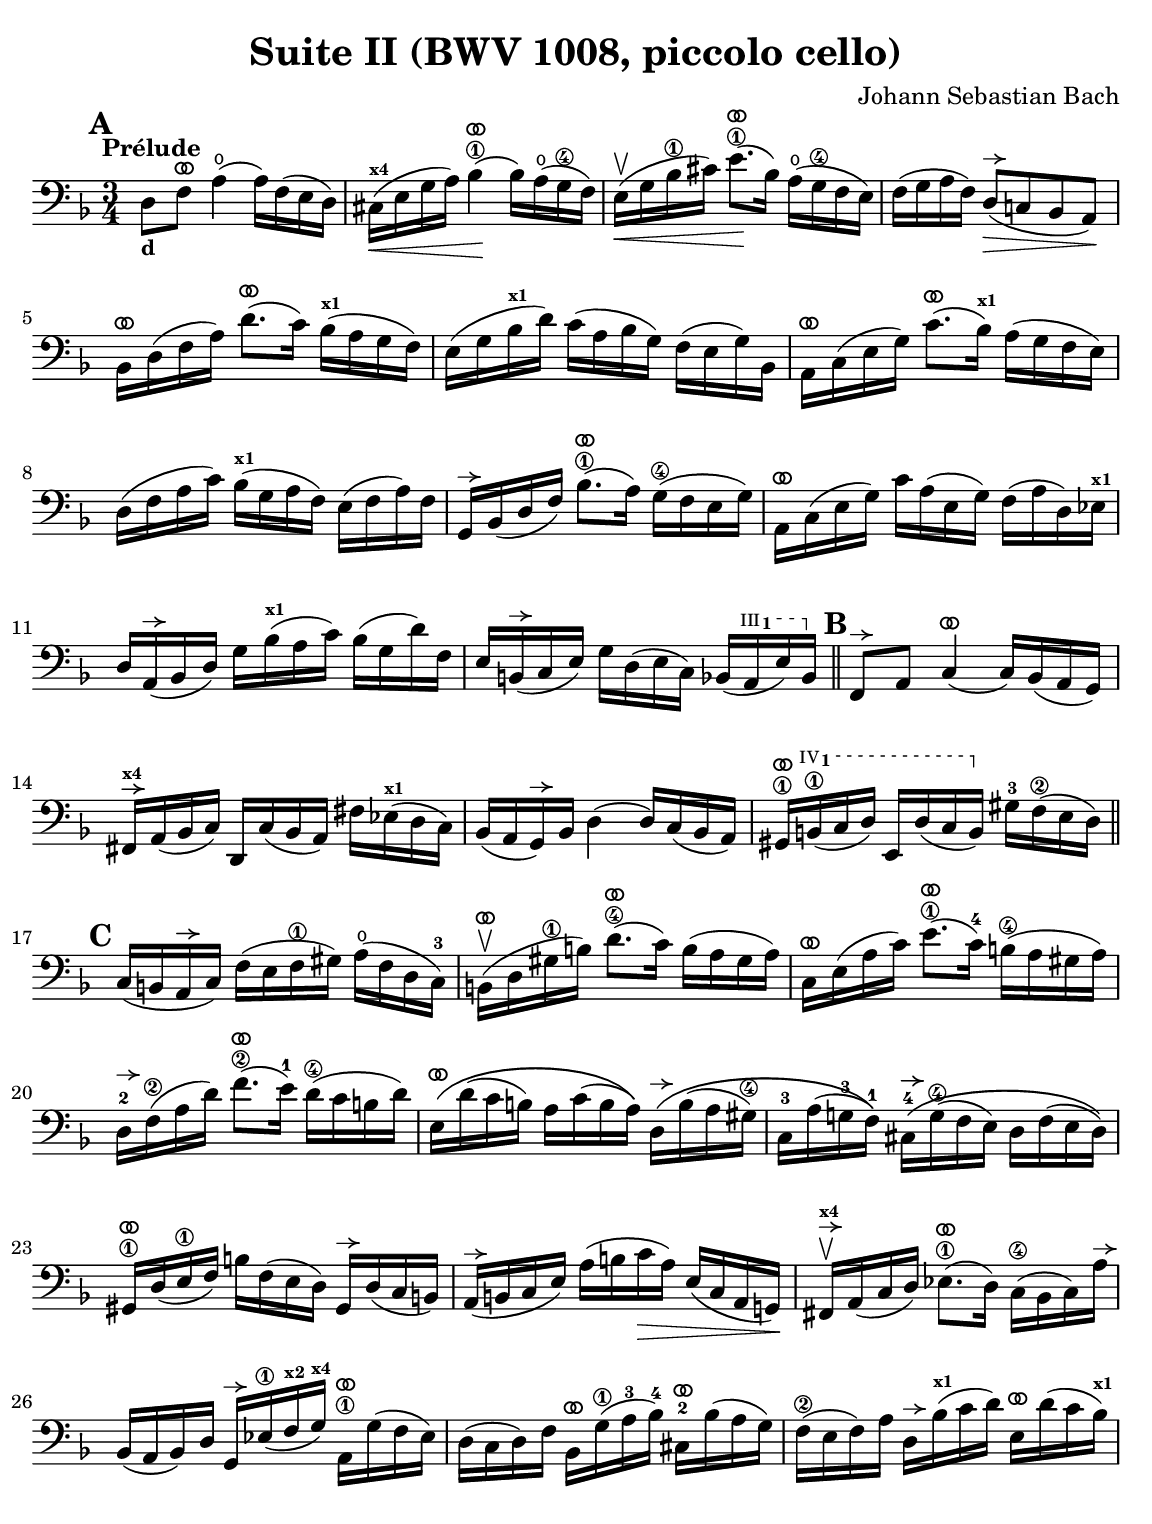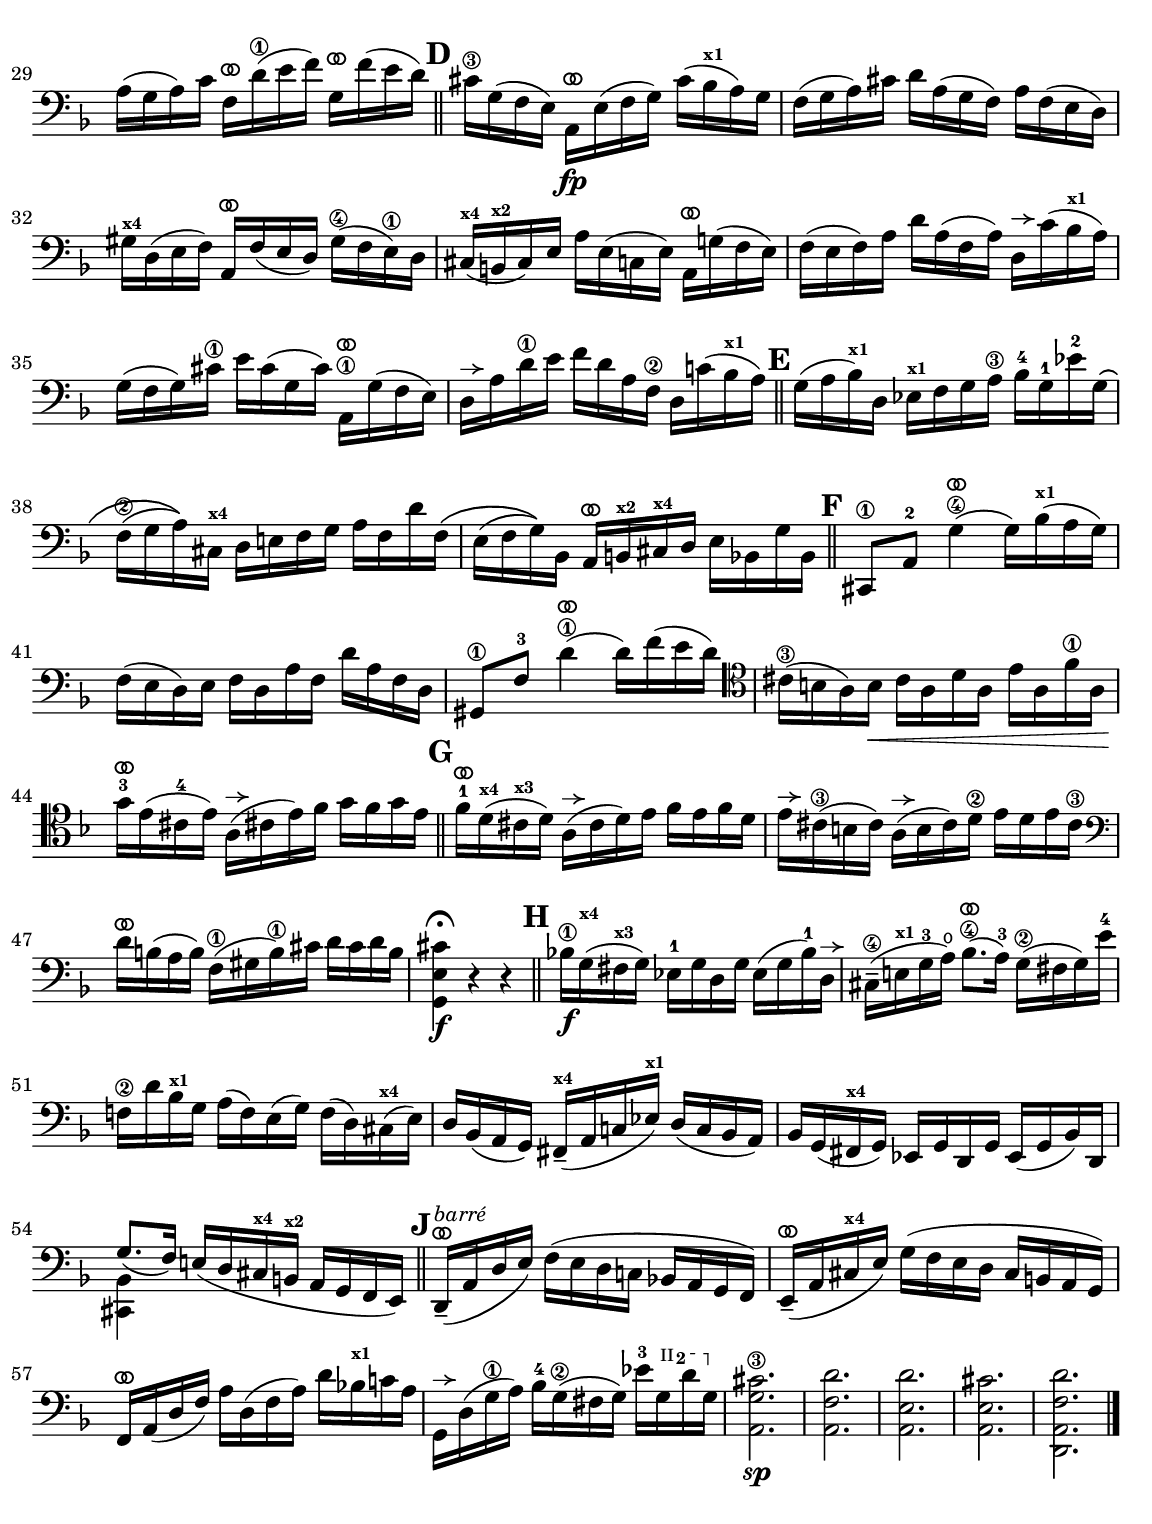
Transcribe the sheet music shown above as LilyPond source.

#(set-global-staff-size 21)

\version "2.24.0"

\header {
  title = "Suite II (BWV 1008, piccolo cello)"
  composer = "Johann Sebastian Bach"
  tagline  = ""
}

\language "italiano"

% iPad Pro 12.9

\paper {
  paper-width  = 195\mm
  paper-height = 260\mm
  indent = #0
  page-count = #2
  line-width = #184
  print-page-number = ##f
  ragged-last-bottom = ##t
  ragged-bottom = ##f
%  ragged-last = ##t
}

% \phrasingSlurDashed
% \SlurDashed
% \slurSolid

allongerUne = \markup {
  \center-column {
    \combine
    \draw-line #'(-2 . 0)
    \arrow-head #X #RIGHT ##f
  }
}

ringsps = #"
  0.15 setlinewidth
  0.9 0.6 moveto
  0.4 0.6 0.5 0 361 arc
  stroke
  1.0 0.6 0.5 0 361 arc
  stroke
  "

vibrato = \markup {
  \with-dimensions #'(-0.2 . 1.6) #'(0 . 1.2)
  \postscript #ringsps
}

startModernBarre =
#(define-event-function (fretnum partial)
   (number? number?)
    #{
      \tweak bound-details.left.text
        \markup
          \teeny \concat {
          #(format #f "~@r" fretnum)
          \hspace #.2
          \lower #.3 \small \bold \fontsize #-2 #(number->string partial)
          \hspace #.5
        }
      \tweak font-size -1
      \tweak font-shape #'upright
      \tweak style #'dashed-line
      \tweak dash-fraction #0.3
      \tweak dash-period #1
      \tweak bound-details.left.stencil-align-dir-y #0.35
      \tweak bound-details.left.padding 2.5 % was 0.25
      \tweak bound-details.left.attach-dir -1
      \tweak bound-details.left-broken.text ##f
      \tweak bound-details.left-broken.attach-dir -1
      %% adjust the numeric values to fit your needs:
      \tweak bound-details.left-broken.padding 0.5 %% was 1.5
      \tweak bound-details.right-broken.padding 0
      \tweak bound-details.right.padding 0.25
      \tweak bound-details.right.attach-dir 2
      \tweak bound-details.right-broken.text ##f
      \tweak bound-details.right.text
        \markup
          \with-dimensions #'(0 . 0) #'(-.3 . 0) %% was (0 . -1)
          \draw-line #'(0 . -1)
      \startTextSpan
   #})

stopBarre = \stopTextSpan

% Analysis brackets under the staff

\layout {
  \context {
    \Voice
    \consists "Horizontal_bracket_engraver"
  }
}

\score {
  \new Staff {%\with{instrumentName=#"Piccolo"}{
    \override Hairpin.to-barline = ##f
    \override BreathingSign.text = \markup {
      \translate #'(-1.75 . 1.6)
      \musicglyph "scripts.rcomma"
    }

    \tempo "Prélude"
    \time 3/4
    \key re \minor
    \clef "bass"
    \set fingeringOrientations = #'(left)

      \mark \default
      re8_\markup{\bold\small d} fa8^\vibrato la4(\open la16) fa16( mi16 re16)
    | dod16(^\markup{\bold\teeny x4}\< mi16 sol16 la16) sib4\1^\vibrato(\! sib16) la16(\open sol16\4 fa16)
    | mi16(\upbow\< sol16 sib16\1 dod'16) mi'8.\1^\vibrato(\! sib16) la16(\open sol16\4 fa16 mi16)
    | fa16( sol16 la16 fa16) re8(^\allongerUne\> do!8 sib,8 la,8)\!
    | sib,16[^\vibrato re16( fa16 la16)] re'8.^\vibrato( do'16) sib16(^\markup{\bold\teeny x1} la16 sol16 fa16)
    | mi16( sol16 sib16^\markup{\bold\teeny x1} re'16) do'16( la16 sib16 sol16) fa16( mi16 sol16) sib,16
    | la,16[^\vibrato do16( mi16 sol16)] do'8.^\vibrato( sib16)^\markup{\bold\teeny x1} la16( sol16 fa16 mi16)
    | re16( fa16 la16 do'16) sib16(^\markup{\bold\teeny x1} sol16 la16 fa16) mi16( fa16 la16) fa16
    | sol,16[^\allongerUne sib,16( re16 fa16)] sib8.\1^\vibrato( la16) sol16(\4 fa16 mi16 sol16)
    | la,16^\vibrato do16( mi16 sol16) do'16 la16( mi16 sol16) fa16( la16 re16) mib16^\markup{\bold\teeny x1}
    | re16 la,16(^\allongerUne sib,16 re16) sol16 sib16(^\markup{\bold\teeny x1} la16 do'16) sib16( sol16 re'16) fa16
    | mi16 si,16(^\allongerUne do16 mi16) sol16 re16( mi16 do16) sib,16( \startModernBarre #3 #1 la,16 mi16) sib,16 \stopBarre 
    \bar "||" \mark \default
      fa,8^\allongerUne la,8 do4(^\vibrato do16) sib,16( la,16 sol,16)
    | fad,16^\allongerUne^\markup{\bold\teeny x4} la,16( sib,16 do16) re,16 do16( sib,16 la,16) 
      fad16 mib16(^\markup{\bold\teeny x1} re16 do16)
    | sib,16( la,16 sol,16)^\allongerUne sib,16 re4( re16) do16( sib,16 la,16)
    | sold,16\1^\vibrato \startModernBarre #4 #1 si,16(\1 do16 re16) mi,16 re16( do16 si,16) \stopBarre 
      sold16-3 fa16\2( mi16 re16)
    \bar "||" \mark \default
      do16( si,16 la,16^\allongerUne do16) fa16( mi16 fa16\1 sold16) la16(\open fa16 re16 do16)-3
    | si,16(\upbow^\vibrato re16 sold16\1 si16) re'8.(\4^\vibrato do'16) si16( la16 sold16 la16)
    | do16^\vibrato mi16( la16 do'16) mi'8.(\1^\vibrato do'16)-4 si16(\4 la16 sold16 la16) 
    | re16-2^\allongerUne fa16\2( la16 re'16) fa'8.(\2^\vibrato mi'16)-1 re'16(\4 do'16 si16 re'16)
    | mi16\(^\vibrato re'16( do'16 si16) la16 do'16( si16 la16)\)
      re16\(^\allongerUne si16( la16 sold16\4)
    | do16-3 la16( sol!16-3 fa16-1)\) 
      dod16-4^\allongerUne\( sol16(\4 fa16 mi16) re16 fa16( mi16 re16)\)
    | sold,16\1^\vibrato re16( mi16\1 fa16) si16 fa16( mi16 re16) sold,16^\allongerUne re16( do16 si,16)
    | la,16(^\allongerUne si,16 do16 mi16) la16( si16 do'16\> la16) mi16( do16 la,16 sol,!16)\!
    | fad,16^\allongerUne^\markup{\bold\teeny x4}\upbow la,16( do16 re16) mib8.(\1^\vibrato re16) do16(\4 sib,16 do16) la16^\allongerUne
    | sib,16( la,16 sib,16) re16 sol,16^\allongerUne mib16(\1 fa16^\markup{\bold\teeny x2} sol16)^\markup{\bold\teeny x4} 
      la,16\1^\vibrato sol16( fa16 mib16)
    | re16( do16 re16) fa16 sib,16^\vibrato sol16(\1 la16-3 sib16)-4 
      dod16-2^\vibrato sib16( la16 sol16)
    | fa16(\2 mi16 fa16) la16 re16^\allongerUne sib16(^\markup{\bold\teeny x1} do'16 re'16)
      mi16^\vibrato re'16( do'16 sib16)^\markup{\bold\teeny x1}
    | la16( sol16 la16) do'16 fa16^\vibrato re'16(\1 mi'16 fa'16)
      sol16^\vibrato fa'16( mi'16 re'16)
    \bar "||" \mark \default
      dod'16\3 sol16( fa16 mi16) la,16\fp^\vibrato mi16( fa16 sol16) dod'16( sib16^\markup{\bold\teeny x1} la16) sol16
    | fa16( sol16 la16) dod'16 re'16 la16( sol16 fa16) la16 fa16( mi16 re16)
    | sold16^\markup{\bold\teeny x4} re16( mi16 fa16) la,16^\vibrato fa16( mi16 re16) sold16(\4 fa16 mi16)\1 re16
    | dod16(^\markup{\bold\teeny x4} si,16^\markup{\bold\teeny x2} dod16) 
      mi16 la16 mi16( do16 mi16) la,16^\vibrato sol!16( fa16 mi16)
    | fa16( mi16 fa16) la16 re'16 la16( fa16 la16) re16^\allongerUne do'16( sib16^\markup{\bold\teeny x1} la16)
    | sol16( fa16 sol16) dod'16\1 mi'16 dod'16( sol16 dod'16) la,16\1^\vibrato sol16( fa16 mi16)
    | re16[^\allongerUne la16 re'16\1 mi'16] fa'16 
      re'16 la16 fa16\2 re16 do'!16( sib16^\markup{\bold\teeny x1} la16)
    \bar "||" \mark \default
      sol16( la16 sib16)^\markup{\bold\teeny x1} re16 mib16^\markup{\bold\teeny x1} 
      fa16 sol16 la16\3 sib16-4 sol16-1 mib'16-2 sol16\(
    | fa16(\2 sol16 la16)\) dod16^\markup{\bold\teeny x4} re16 mi!16 fa16 sol16 la16 fa16 re'16 fa16\(
    | mi16( fa16 sol16)\) sib,16 la,16^\vibrato si,!16^\markup{\bold\teeny x2} 
      dod16^\markup{\bold\teeny x4} re16 mi16 sib,16 sol16 sib,16
    \bar "||" \mark \default
      dod,8\1 la,8-2 sol4\4^\vibrato( sol16) sib16(^\markup{\bold\teeny x1} la16 sol16)
    | fa16( mi16 re16) mi16 fa16 re16 la16 fa16 re'16 la16 fa16 re16
    | sold,8\1 fa8-3 re'4\1^\vibrato( re'16) fa'16( mi'16 re'16)
    | \clef "tenor"
      dod'16\3( si!16 la16) si16\< dod'16 la16 re'16 la16 mi'16 la16 fa'16\1 la16
    | sol'16-3\!^\vibrato mi'16( dod'16-4 mi'16) la16(^\allongerUne dod'!16 mi'16) fa'16
      sol'16 fa'16 sol'16 mi'16
    \bar "||" \mark \default
      fa'16-1^\vibrato re'16(^\markup{\bold\teeny x4} dod'16^\markup{\bold\teeny x3} 
      re'16) la16(^\allongerUne dod'16 re'16) mi'16 
      fa'16 mi'16 fa'16 re'16
    | mi'16^\allongerUne dod'16(\3 si!16 dod'16) la16(^\allongerUne si16 dod'16) re'16\2
      mi'16 re'16 mi'16 dod'16\3
    | \clef "bass" 
      re'16^\vibrato si!16( la16 si16) fa16(\1 sold16 si16)\1 dod'16
      re'16 dod'16 re'16 si16
    | <<dod'4\fermata mi4 sol,4\f>> r4 r4
    \bar "||" \mark \default
      sib!16\f\1 sol16(^\markup{\bold\teeny x4} fad16^\markup{\bold\teeny x3} 
      sol16) mib16-1 sol16 re16 sol16 mib16( sol16 sib16)-1 re16^\allongerUne
    | dod16(--\4 mi!16^\markup{\bold\teeny x1} sol16-3 la16)\open
      sib8.(\4^\vibrato la16)-3 sol16(\2 fad16 sol16) mi'16-4
    | fa!16\2 re'16 sib16^\markup{\bold\teeny x1} sol16 la16( fa16) mi16( sol16)
      fa16( re16) dod16(^\markup{\bold\teeny x4} mi16)
    | re16 sib,16( la,16 sol,16) fad,16--(^\markup{\bold\teeny x4} la,16 do!16 
      mib16)^\markup{\bold\teeny x1} re16( do16 sib,16 la,16)
    | sib,16 sol,16( fad,16^\markup{\bold\teeny x4} sol,16) mib,16 sol,16 re,16 sol,16 mib,16( sol,16 sib,16) re,16
    | <<{sol8._( fa16_)}\\{<<sib,4 dod,4>>}>> mi!16( re16 
      dod16^\markup{\bold\teeny x4} si,!16^\markup{\bold\teeny x2} la,16 sol,16 fa,16 mi,16)
    \bar "||" \mark \default
      re,16--(^\vibrato^\markup{\small\italic "barré"} la,16 re16 mi16) fa16( mi16 re16 do!16 sib,!16 la,16 sol,16 fa,16)
    | mi,16--(^\vibrato la,16 dod16^\markup{\bold\teeny x4} mi16) sol16( fa16 mi16 re16 dod16 si,!16 la,16 sol,16)
    | fa,16^\vibrato la,16( re16 fa16) la16 re16( fa16 la16)
      re'16 sib!16^\markup{\bold\teeny x1} do'!16 la16
    | sol,16^\allongerUne re16( sol16\1 la16) sib16-4 sol16(\2 fad16 sol16)
      mib'16-3 \startModernBarre #2 #2 sol16 re'16 sol16 \stopBarre
    | <<dod'2.\3 sol2. la,2.\sp>>
    | <<re'2. fa2. la,2.>> 
    | <<re'2. mi2. la,2.>>
    | <<dod'2. mi2. la,2.>>
    | <<re'2. fa2. la,2. re,2.>>
      
    
    
      \bar "|."
  }
}
